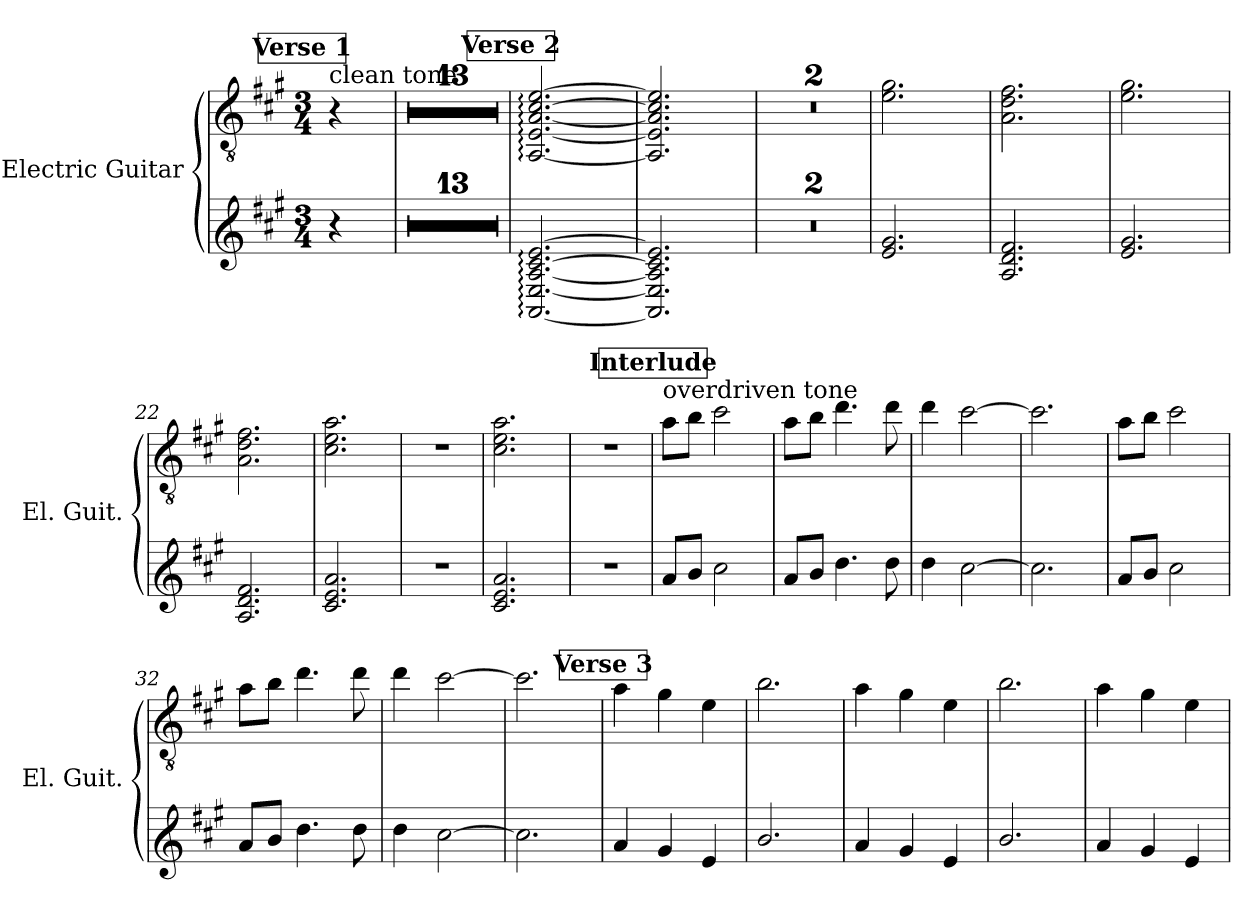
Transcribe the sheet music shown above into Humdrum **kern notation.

**kern	**kern
*part1	*part1
*staff2	*staff1
*I"Electric Guitar	*
*I'El. Guit.	*
*stria6	*
*	*clefGv2
*k[f#c#g#]	*k[f#c#g#]
*M3/4	*M3/4
*MM69	*MM69
!!LO:REH:place=s1:a:B:fs=12:t=Verse 1
=1	=1
!	!LO:TX:a:t=clean tone
4r	4r
=2	=2
2.r	2.r
=3	=3
2.r	2.r
=4	=4
2.r	2.r
=5	=5
2.r	2.r
=6	=6
2.r	2.r
=7	=7
2.r	2.r
=8	=8
2.r	2.r
=9	=9
2.r	2.r
=10	=10
2.r	2.r
=11	=11
2.r	2.r
=12	=12
2.r	2.r
=13	=13
2.r	2.r
=14	=14
2.r	2.r
!!LO:REH:place=s1:a:B:fs=12:t=Verse 2
=15	=15
[2.AA: [2.E: [2.A: [2.c#: [2.e:	[2.AA/: [2.E/: [2.A/: [2.c#/: [2.e/:
!!LO:LB:g=z
=16	=16
2.AA] 2.E] 2.A] 2.c#] 2.e]	2.AA/] 2.E/] 2.A/] 2.c#/] 2.e/]
=17	=17
2.r	2.r
=18	=18
2.r	2.r
=19	=19
2.e 2.g#	2.e\ 2.g#\
=20	=20
2.A 2.d 2.f#	2.A\ 2.d\ 2.f#\
=21	=21
2.e 2.g#	2.e\ 2.g#\
=22	=22
2.A 2.d 2.f#	2.A\ 2.d\ 2.f#\
=23	=23
2.c# 2.e 2.a	2.c#\ 2.e\ 2.a\
=24	=24
2.r	2.r
=25	=25
2.c# 2.e 2.a	2.c#\ 2.e\ 2.a\
=26	=26
2.r	2.r
!!LO:REH:place=s1:a:B:fs=12:t=Interlude
=27	=27
!	!LO:TX:a:t=overdriven tone
8aL	8a\L
8bJ	8b\J
2cc#	2cc#\
=28	=28
8aL	8a\L
8bJ	8b\J
4.dd	4.dd\
8dd	8dd\
!!LO:LB:g=z
=29	=29
4dd	4dd\
[2cc#	[2cc#\
=30	=30
2.cc#]	2.cc#\]
=31	=31
8aL	8a\L
8bJ	8b\J
2cc#	2cc#\
=32	=32
8aL	8a\L
8bJ	8b\J
4.dd	4.dd\
8dd	8dd\
=33	=33
4dd	4dd\
[2cc#	[2cc#\
=34	=34
2.cc#]	2.cc#\]
!!LO:REH:place=s1:a:B:fs=12:t=Verse 3
=35	=35
4a	4a\
4g#	4g#\
4e	4e\
=36	=36
2.b	2.b\
=37	=37
4a	4a\
4g#	4g#\
4e	4e\
=38	=38
2.b	2.b\
=39	=39
4a	4a\
4g#	4g#\
4e	4e\
=	=
*-	*-
